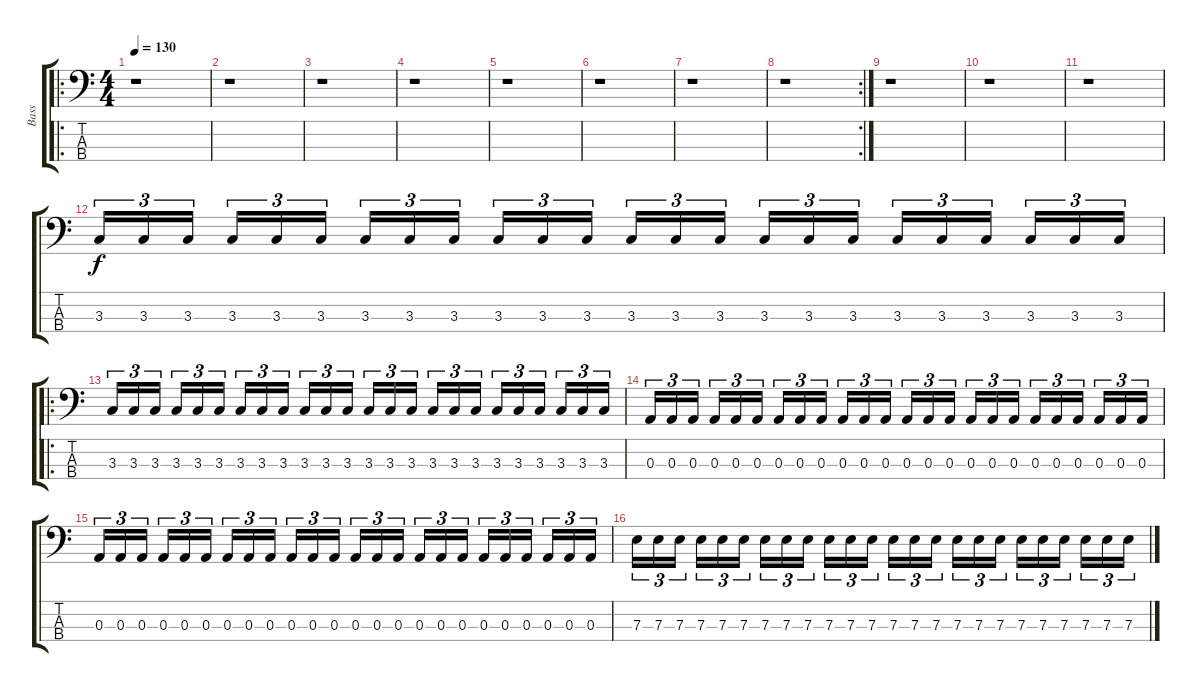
\track ("Bass" "Bass") {instrument electricbasspick}
\staff {score tabs}
\tuning (G2 D2 A1 E1) {hide}
\ro
\ts (4 4)
\tempo 130
\clef f4
\ks c
r.1{dy f instrument electricbasspick} |
r.1 |
r.1 |
r.1 |
r.1 |
r.1 |
r.1 |
\rc 2
r.1 |
r.1 |
r.1 |
r.1 |
3.3.16{tu (3 2)} 3.3.16{tu (3 2)} 3.3.16{tu (3 2)} 3.3.16{tu (3 2)} 3.3.16{tu (3 2)} 3.3.16{tu (3 2)} 3.3.16{tu (3 2)} 3.3.16{tu (3 2)} 3.3.16{tu (3 2)} 3.3.16{tu (3 2)} 3.3.16{tu (3 2)} 3.3.16{tu (3 2)} 3.3.16{tu (3 2)} 3.3.16{tu (3 2)} 3.3.16{tu (3 2)} 3.3.16{tu (3 2)} 3.3.16{tu (3 2)} 3.3.16{tu (3 2)} 3.3.16{tu (3 2)} 3.3.16{tu (3 2)} 3.3.16{tu (3 2)} 3.3.16{tu (3 2)} 3.3.16{tu (3 2)} 3.3.16{tu (3 2)} |
\ro
3.3.16{tu (3 2)} 3.3.16{tu (3 2)} 3.3.16{tu (3 2)} 3.3.16{tu (3 2)} 3.3.16{tu (3 2)} 3.3.16{tu (3 2)} 3.3.16{tu (3 2)} 3.3.16{tu (3 2)} 3.3.16{tu (3 2)} 3.3.16{tu (3 2)} 3.3.16{tu (3 2)} 3.3.16{tu (3 2)} 3.3.16{tu (3 2)} 3.3.16{tu (3 2)} 3.3.16{tu (3 2)} 3.3.16{tu (3 2)} 3.3.16{tu (3 2)} 3.3.16{tu (3 2)} 3.3.16{tu (3 2)} 3.3.16{tu (3 2)} 3.3.16{tu (3 2)} 3.3.16{tu (3 2)} 3.3.16{tu (3 2)} 3.3.16{tu (3 2)} |
0.3.16{tu (3 2)} 0.3.16{tu (3 2)} 0.3.16{tu (3 2)} 0.3.16{tu (3 2)} 0.3.16{tu (3 2)} 0.3.16{tu (3 2)} 0.3.16{tu (3 2)} 0.3.16{tu (3 2)} 0.3.16{tu (3 2)} 0.3.16{tu (3 2)} 0.3.16{tu (3 2)} 0.3.16{tu (3 2)} 0.3.16{tu (3 2)} 0.3.16{tu (3 2)} 0.3.16{tu (3 2)} 0.3.16{tu (3 2)} 0.3.16{tu (3 2)} 0.3.16{tu (3 2)} 0.3.16{tu (3 2)} 0.3.16{tu (3 2)} 0.3.16{tu (3 2)} 0.3.16{tu (3 2)} 0.3.16{tu (3 2)} 0.3.16{tu (3 2)} |
0.3.16{tu (3 2)} 0.3.16{tu (3 2)} 0.3.16{tu (3 2)} 0.3.16{tu (3 2)} 0.3.16{tu (3 2)} 0.3.16{tu (3 2)} 0.3.16{tu (3 2)} 0.3.16{tu (3 2)} 0.3.16{tu (3 2)} 0.3.16{tu (3 2)} 0.3.16{tu (3 2)} 0.3.16{tu (3 2)} 0.3.16{tu (3 2)} 0.3.16{tu (3 2)} 0.3.16{tu (3 2)} 0.3.16{tu (3 2)} 0.3.16{tu (3 2)} 0.3.16{tu (3 2)} 0.3.16{tu (3 2)} 0.3.16{tu (3 2)} 0.3.16{tu (3 2)} 0.3.16{tu (3 2)} 0.3.16{tu (3 2)} 0.3.16{tu (3 2)} |
7.3.16{tu (3 2)} 7.3.16{tu (3 2)} 7.3.16{tu (3 2)} 7.3.16{tu (3 2)} 7.3.16{tu (3 2)} 7.3.16{tu (3 2)} 7.3.16{tu (3 2)} 7.3.16{tu (3 2)} 7.3.16{tu (3 2)} 7.3.16{tu (3 2)} 7.3.16{tu (3 2)} 7.3.16{tu (3 2)} 7.3.16{tu (3 2)} 7.3.16{tu (3 2)} 7.3.16{tu (3 2)} 7.3.16{tu (3 2)} 7.3.16{tu (3 2)} 7.3.16{tu (3 2)} 7.3.16{tu (3 2)} 7.3.16{tu (3 2)} 7.3.16{tu (3 2)} 7.3.16{tu (3 2)} 7.3.16{tu (3 2)} 7.3.16{tu (3 2)}
